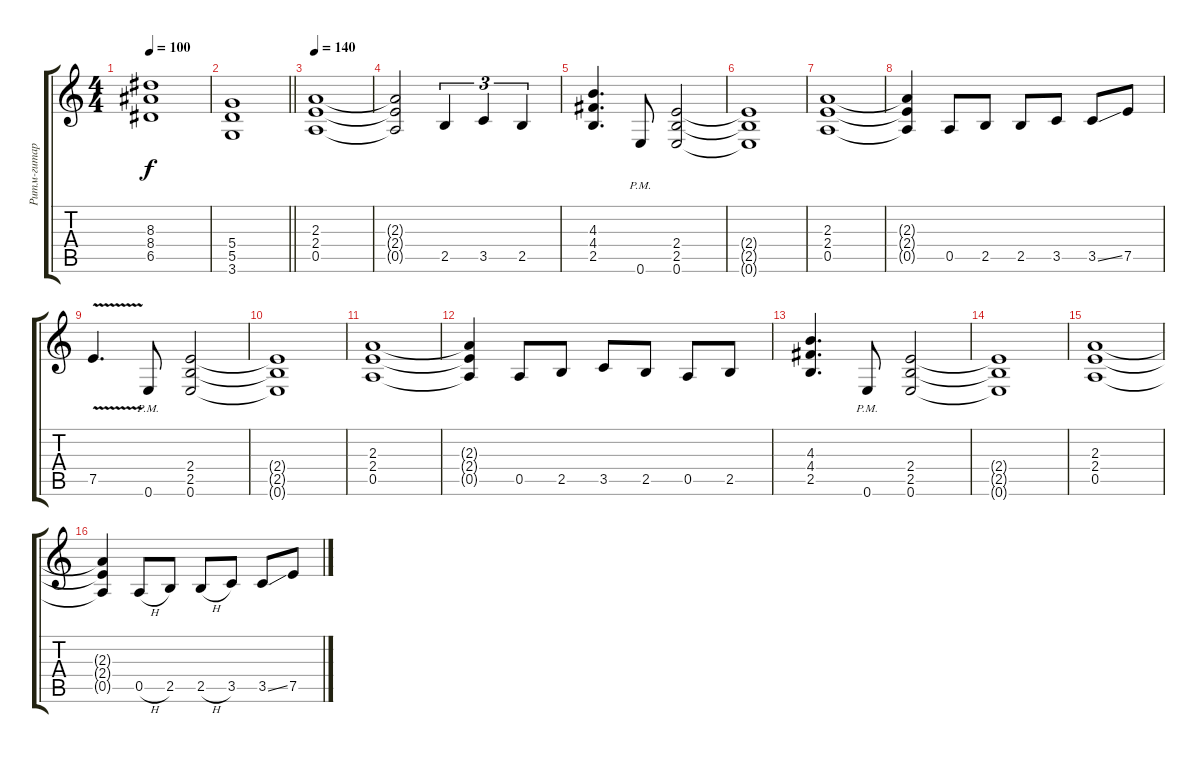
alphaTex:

\track ("Ритм-гитара (Силеноз)" "Ритм-гитар") {instrument distortionguitar}
\staff {score tabs}
\tuning (E4 B3 G3 D3 A2 E2) {hide}
\ts (4 4)
\tempo 100
\clef g2
\ks c
(8.3 8.4 6.5).1{dy f} |
\barLineRight lightlight
(5.4 5.5 3.6).1 |
\tempo 140
(2.3 2.4 0.5).1 |
(2.3{t} 2.4{t} 0.5{t}).2 2.5.4{tu (3 2)} 3.5.4{tu (3 2)} 2.5.4{tu (3 2)} |
(4.3 4.4 2.5).4{d} 0.6{pm}.8 (2.4 2.5 0.6).2 |
(2.4{t} 2.5{t} 0.6{t}).1 |
(2.3 2.4 0.5).1 |
(2.3{t} 2.4{t} 0.5{t}).4 0.5.8 2.5.8 2.5.8 3.5.8 3.5{ss}.8 7.5.8 |
7.5{v}.4{d} 0.6{pm}.8 (2.4 2.5 0.6).2 |
(2.4{t} 2.5{t} 0.6{t}).1 |
(2.3 2.4 0.5).1 |
(2.3{t} 2.4{t} 0.5{t}).4 0.5.8 2.5.8 3.5.8 2.5.8 0.5.8 2.5.8 |
(4.3 4.4 2.5).4{d} 0.6{pm}.8 (2.4 2.5 0.6).2 |
(2.4{t} 2.5{t} 0.6{t}).1 |
(2.3 2.4 0.5).1 |
(2.3{t} 2.4{t} 0.5{t}).4 0.5{h}.8 2.5.8 2.5{h}.8 3.5.8 3.5{ss}.8 7.5.8
